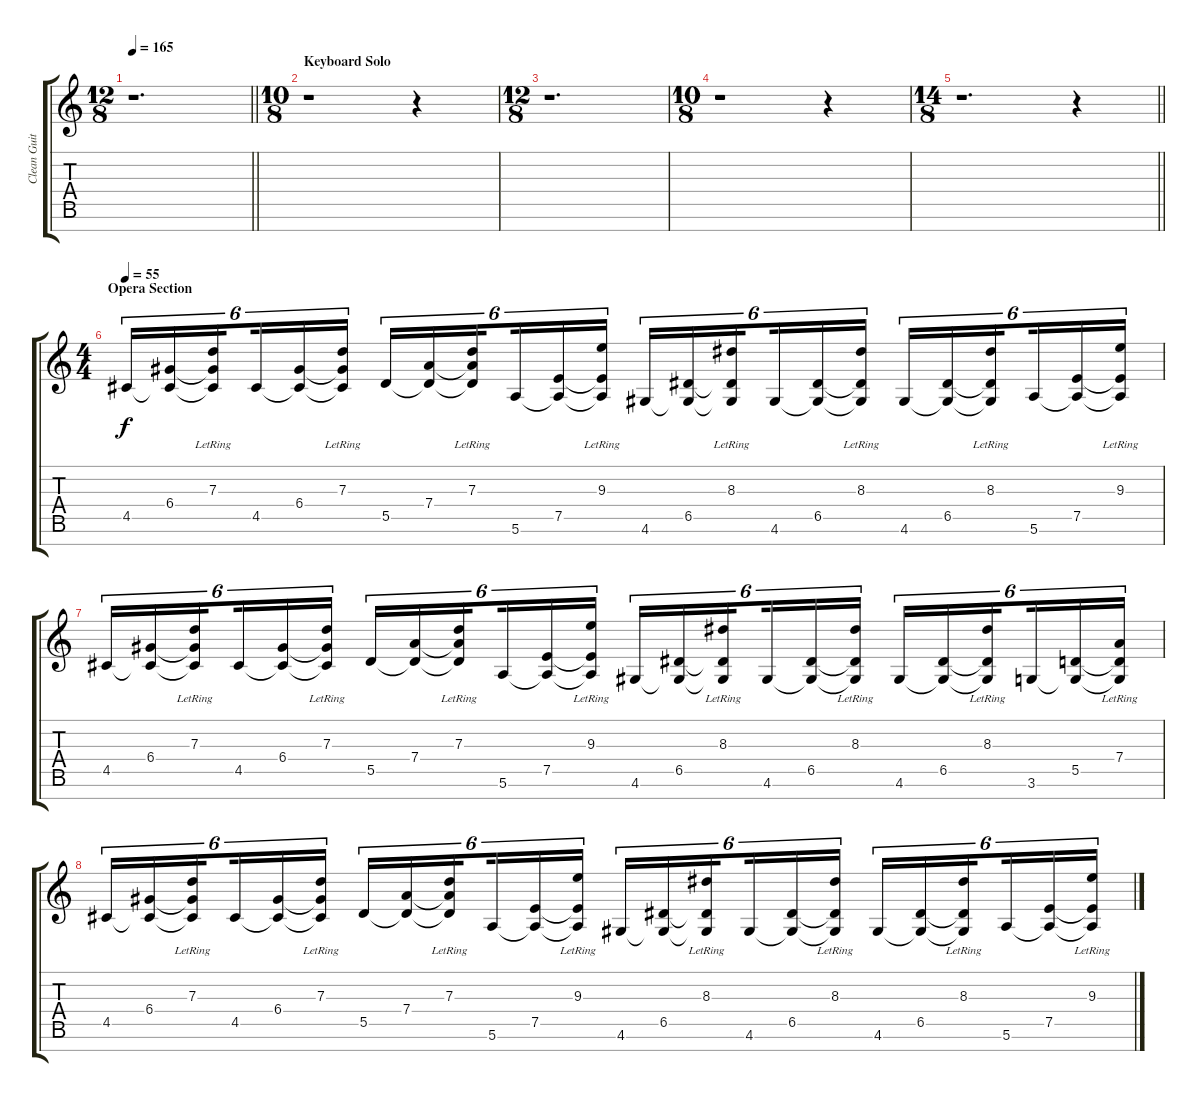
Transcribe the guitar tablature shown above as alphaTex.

\track ("Clean Guitar" "Clean Guit") {instrument electricguitarclean}
\staff {score tabs}
\tuning (E4 B3 G3 D3 A2 E2 B1) {hide}
\ts (12 8)
\tempo 165
\clef g2
\barLineRight lightlight
\ks c
r.1{d dy f} |
\ts (10 8)
\section ("" "Keyboard Solo")
r.1 r.4 |
\ts (12 8)
r.1{d} |
\ts (10 8)
r.1 r.4 |
\ts (14 8)
\barLineRight lightlight
r.1{d} r.4 |
\ts (4 4)
\section ("" "Opera Section")
\tempo 55
4.5.16{tu (6 4)} (6.4 4.5{t}).16{tu (6 4)} (7.3{lr} 6.4{t} 4.5{t}).16{tu (6 4) beam splitsecondary} 4.5.16{tu (6 4)} (6.4 4.5{t}).16{tu (6 4)} (7.3{lr} 6.4{t} 4.5{t}).16{tu (6 4)} 5.5.16{tu (6 4)} (7.4 5.5{t}).16{tu (6 4)} (7.3{lr} 7.4{t} 5.5{t}).16{tu (6 4) beam splitsecondary} 5.6.16{tu (6 4)} (7.5 5.6{t}).16{tu (6 4)} (9.3{lr} 7.5{t} 5.6{t}).16{tu (6 4)} 4.6.16{tu (6 4)} (6.5 4.6{t}).16{tu (6 4)} (8.3{lr} 6.5{t} 4.6{t}).16{tu (6 4) beam splitsecondary} 4.6.16{tu (6 4)} (6.5 4.6{t}).16{tu (6 4)} (8.3{lr} 6.5{t} 4.6{t}).16{tu (6 4)} 4.6.16{tu (6 4)} (6.5 4.6{t}).16{tu (6 4)} (8.3{lr} 6.5{t} 4.6{t}).16{tu (6 4) beam splitsecondary} 5.6.16{tu (6 4)} (7.5 5.6{t}).16{tu (6 4)} (9.3{lr} 7.5{t} 5.6{t}).16{tu (6 4)} |
4.5.16{tu (6 4)} (6.4 4.5{t}).16{tu (6 4)} (7.3{lr} 6.4{t} 4.5{t}).16{tu (6 4) beam splitsecondary} 4.5.16{tu (6 4)} (6.4 4.5{t}).16{tu (6 4)} (7.3{lr} 6.4{t} 4.5{t}).16{tu (6 4)} 5.5.16{tu (6 4)} (7.4 5.5{t}).16{tu (6 4)} (7.3{lr} 7.4{t} 5.5{t}).16{tu (6 4) beam splitsecondary} 5.6.16{tu (6 4)} (7.5 5.6{t}).16{tu (6 4)} (9.3{lr} 7.5{t} 5.6{t}).16{tu (6 4)} 4.6.16{tu (6 4)} (6.5 4.6{t}).16{tu (6 4)} (8.3{lr} 6.5{t} 4.6{t}).16{tu (6 4) beam splitsecondary} 4.6.16{tu (6 4)} (6.5 4.6{t}).16{tu (6 4)} (8.3{lr} 6.5{t} 4.6{t}).16{tu (6 4)} 4.6.16{tu (6 4)} (6.5 4.6{t}).16{tu (6 4)} (8.3{lr} 6.5{t} 4.6{t}).16{tu (6 4) beam splitsecondary} 3.6.16{tu (6 4)} (5.5 3.6{t}).16{tu (6 4)} (7.4{lr} 5.5{t} 3.6{t}).16{tu (6 4)} |
4.5.16{tu (6 4)} (6.4 4.5{t}).16{tu (6 4)} (7.3{lr} 6.4{t} 4.5{t}).16{tu (6 4) beam splitsecondary} 4.5.16{tu (6 4)} (6.4 4.5{t}).16{tu (6 4)} (7.3{lr} 6.4{t} 4.5{t}).16{tu (6 4)} 5.5.16{tu (6 4)} (7.4 5.5{t}).16{tu (6 4)} (7.3{lr} 7.4{t} 5.5{t}).16{tu (6 4) beam splitsecondary} 5.6.16{tu (6 4)} (7.5 5.6{t}).16{tu (6 4)} (9.3{lr} 7.5{t} 5.6{t}).16{tu (6 4)} 4.6.16{tu (6 4)} (6.5 4.6{t}).16{tu (6 4)} (8.3{lr} 6.5{t} 4.6{t}).16{tu (6 4) beam splitsecondary} 4.6.16{tu (6 4)} (6.5 4.6{t}).16{tu (6 4)} (8.3{lr} 6.5{t} 4.6{t}).16{tu (6 4)} 4.6.16{tu (6 4)} (6.5 4.6{t}).16{tu (6 4)} (8.3{lr} 6.5{t} 4.6{t}).16{tu (6 4) beam splitsecondary} 5.6.16{tu (6 4)} (7.5 5.6{t}).16{tu (6 4)} (9.3{lr} 7.5{t} 5.6{t}).16{tu (6 4)}
